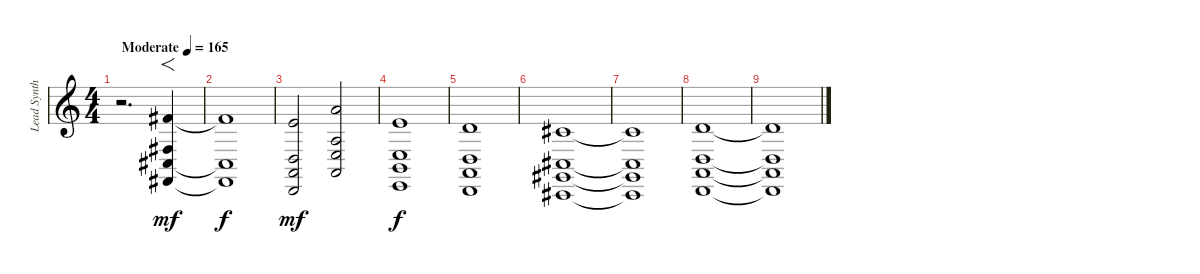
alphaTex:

\track ("Lead Synth" "Lead Synth") {instrument lead3calliope}
\staff {score}
\tuning (Db4 Ab3 E3 B2 Gb2 B1) {hide}
\ts (4 4)
\tempo (165 "Moderate")
\clef g2
\ks c
r.2{d dy mf instrument lead3calliope} (10.2 7.4 7.5 7.6).4{f} |
(10.2{t} 7.5{t} 7.6{t}).1{dy f} |
(8.2 3.4 3.5 3.6).2{dy mf} (13.2 10.4 10.5 10.6).2 |
(8.2 5.4 5.5 5.6).1{dy f} |
(6.2 3.4 3.5 3.6).1 |
(5.2 2.4 2.5 2.6).1 |
(5.2{t} 2.4{t} 2.5{t} 2.6{t}).1 |
(6.2 3.4 3.5 3.6).1 |
(6.2{t} 3.4{t} 3.5{t} 3.6{t}).1
